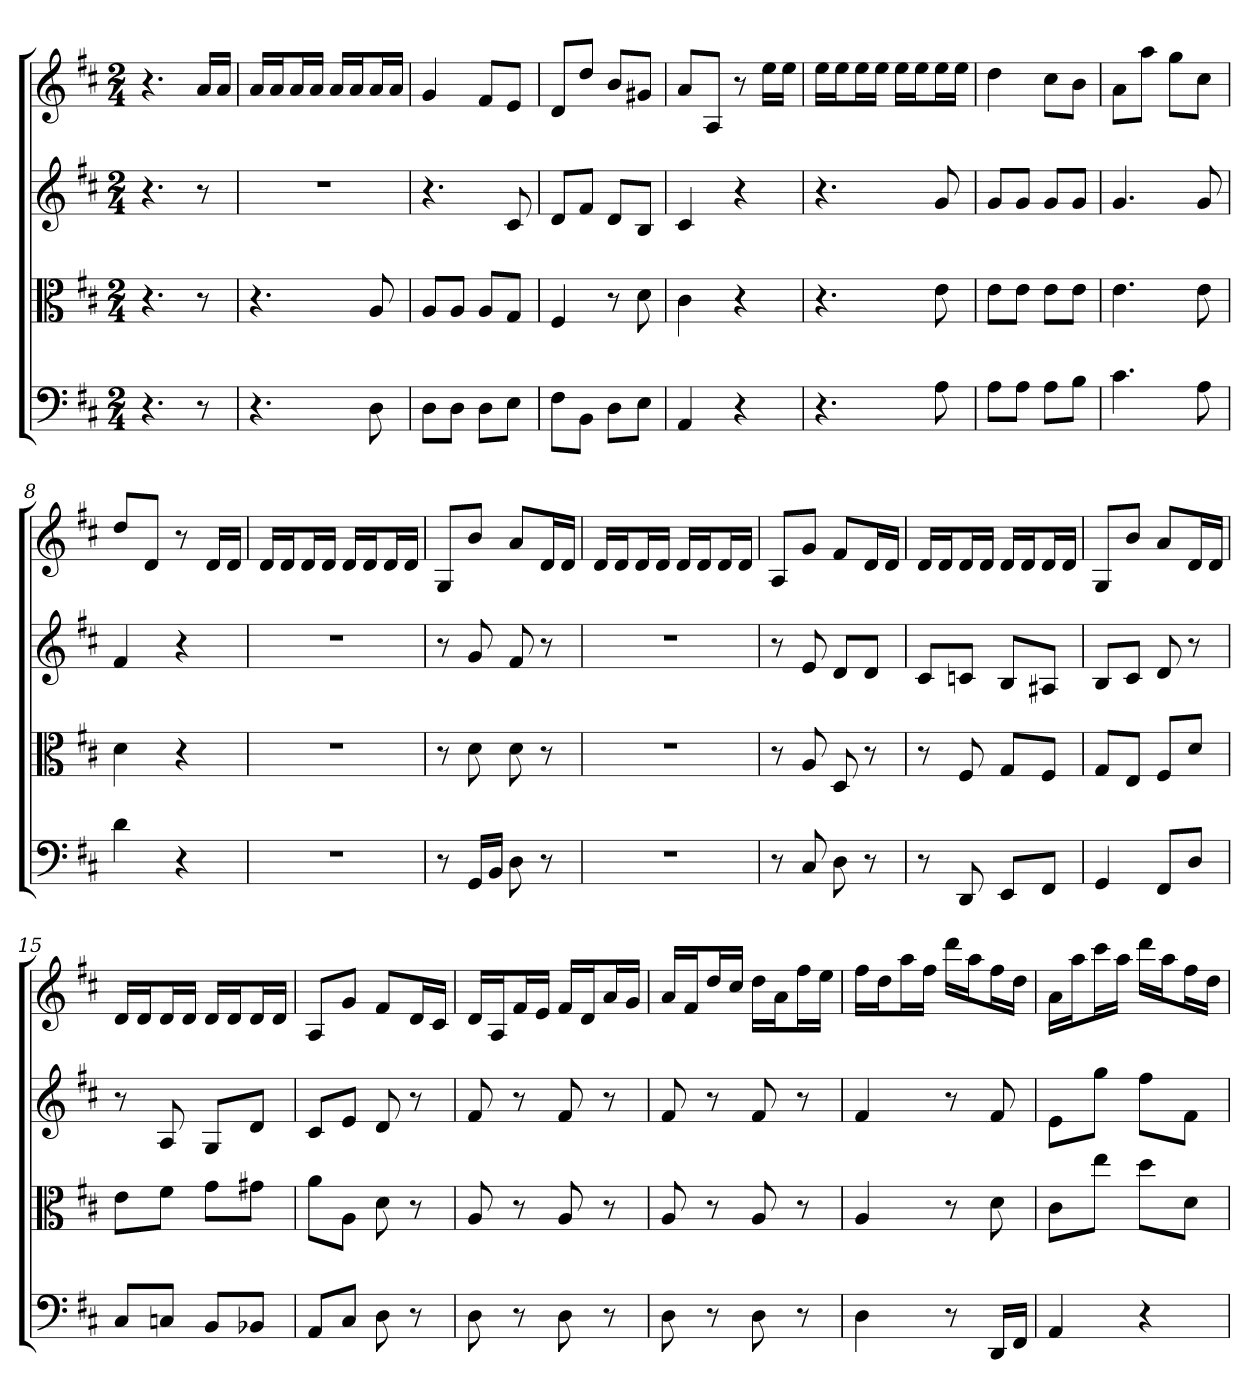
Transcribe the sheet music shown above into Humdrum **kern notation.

**kern	**kern	**kern	**kern
*part4	*part3	*part2	*part1
*staff4	*staff3	*staff2	*staff1
*clefF4	*clefC3	*	*
*k[f#c#]	*k[f#c#]	*k[f#c#]	*k[f#c#]
*D:	*D:	*D:	*D:
*M2/4	*M2/4	*M2/4	*M2/4
=	=	=	=
4.r	4.r	4.r	4.r
8r	8r	8r	16aLL
.	.	.	16aJJ
=1	=1	=1	=1
4.r	4.r	2r	16aLL
.	.	.	16aJ
.	.	.	16aL
.	.	.	16aJJ
.	.	.	16aLL
.	.	.	16aJ
8D	8A	.	16aL
.	.	.	16aJJ
=2	=2	=2	=2
8D\L	8A/L	4.r	4g
8D\J	8A/J	.	.
8D\L	8A/L	.	8f#L
8E\J	8G/J	8c#	8eJ
=3	=3	=3	=3
8F#\L	4F#	8dL	8dL
8BB\J	.	8f#J	8ddJ
8D\L	8r	8dL	8bL
8E\J	8d	8BJ	8g#XJ
=4	=4	=4	=4
4AA	4c#	4c#	8aL
.	.	.	8AJ
4r	4r	4r	8r
.	.	.	16eeLL
.	.	.	16eeJJ
=5	=5	=5	=5
4.r	4.r	4.r	16eeLL
.	.	.	16eeJ
.	.	.	16eeL
.	.	.	16eeJJ
.	.	.	16eeLL
.	.	.	16eeJ
8A	8e	8g	16eeL
.	.	.	16eeJJ
=6	=6	=6	=6
8A\L	8e\L	8gL	4dd
8A\J	8e\J	8gJ	.
8A\L	8e\L	8gL	8cc#L
8B\J	8e\J	8gJ	8bJ
=7	=7	=7	=7
4.c#	4.e	4.g	8aL
.	.	.	8aaJ
.	.	.	8ggL
8A	8e	8g	8cc#J
=8	=8	=8	=8
4d	4d	4f#	8ddL
.	.	.	8dJ
4r	4r	4r	8r
.	.	.	16dLL
.	.	.	16dJJ
=9	=9	=9	=9
2r	2r	2r	16dLL
.	.	.	16dJ
.	.	.	16dL
.	.	.	16dJJ
.	.	.	16dLL
.	.	.	16dJ
.	.	.	16dL
.	.	.	16dJJ
=10	=10	=10	=10
8r	8r	8r	8GL
16GG/LL	8d	8g	8bJ
16BB/JJ	.	.	.
8D	8d	8f#	8aL
8r	8r	8r	16dL
.	.	.	16dJJ
=11	=11	=11	=11
2r	2r	2r	16dLL
.	.	.	16dJ
.	.	.	16dL
.	.	.	16dJJ
.	.	.	16dLL
.	.	.	16dJ
.	.	.	16dL
.	.	.	16dJJ
=12	=12	=12	=12
8r	8r	8r	8AL
8C#	8A	8e	8gJ
8D	8D	8dL	8f#L
8r	8r	8dJ	16dL
.	.	.	16dJJ
=13	=13	=13	=13
8r	8r	8c#L	16dLL
.	.	.	16dJ
8DD	8F#	8cnJ	16dL
.	.	.	16dJJ
8EE/L	8G/L	8BL	16dLL
.	.	.	16dJ
8FF#/J	8F#/J	8A#XJ	16dL
.	.	.	16dJJ
=14	=14	=14	=14
4GG	8G/L	8BL	8GL
.	8E/J	8c#J	8bJ
8FF#/L	8F#/L	8d	8aL
8D/J	8d/J	8r	16dL
.	.	.	16dJJ
=15	=15	=15	=15
8C#/L	8e\L	8r	16dLL
.	.	.	16dJ
8Cn/J	8f#\J	8A	16dL
.	.	.	16dJJ
8BB/L	8g\L	8GL	16dLL
.	.	.	16dJ
8BB-X/J	8g#X\J	8dJ	16dL
.	.	.	16dJJ
=16	=16	=16	=16
8AA/L	8a\L	8c#L	8AL
8C#/J	8A\J	8eJ	8gJ
8D	8d	8d	8f#L
8r	8r	8r	16dL
.	.	.	16c#JJ
=17	=17	=17	=17
8D	8A	8f#	16dLL
.	.	.	16AJ
8r	8r	8r	16f#L
.	.	.	16eJJ
8D	8A	8f#	16f#LL
.	.	.	16dJ
8r	8r	8r	16aL
.	.	.	16gJJ
=18	=18	=18	=18
8D	8A	8f#	16aLL
.	.	.	16f#J
8r	8r	8r	16ddL
.	.	.	16cc#JJ
8D	8A	8f#	16ddLL
.	.	.	16aJ
8r	8r	8r	16ff#L
.	.	.	16eeJJ
=19	=19	=19	=19
4D	4A	4f#	16ff#LL
.	.	.	16ddJ
.	.	.	16aaL
.	.	.	16ff#JJ
8r	8r	8r	16dddLL
.	.	.	16aaJ
16DD/LL	8d	8f#	16ff#L
16FF#/JJ	.	.	16ddJJ
=20	=20	=20	=20
4AA	8c#\L	8eL	16aLL
.	.	.	16aaJ
.	8ee\J	8ggJ	16ccc#L
.	.	.	16aaJJ
4r	8dd\L	8ff#L	16dddLL
.	.	.	16aaJ
.	8d\J	8f#J	16ff#L
.	.	.	16ddJJ
=	=	=	=
*-	*-	*-	*-
